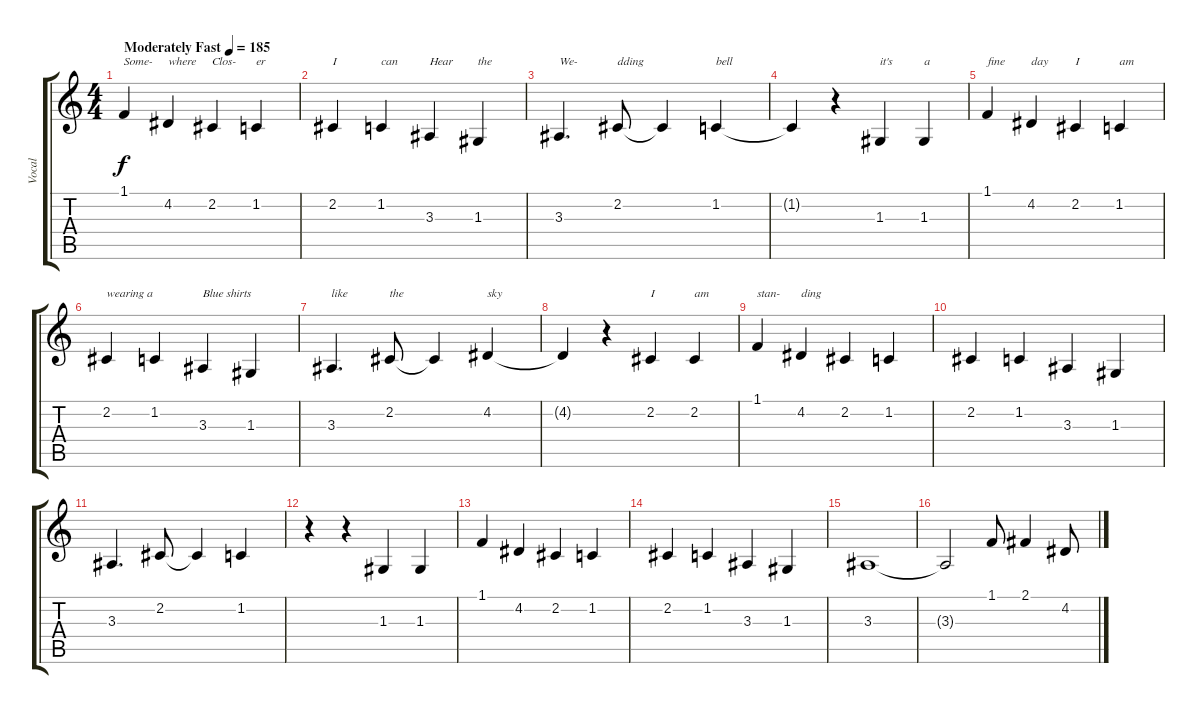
\track ("Vocal" "Vocal") {instrument lead5charang}
\staff {score tabs}
\tuning (E4 B3 G3 D3 A2 E2) {hide}
\ts (4 4)
\tempo (185 "Moderately Fast")
\clef g2
\ks c
1.1.4{txt "Some-" dy f instrument lead5charang} 4.2.4{txt "where"} 2.2.4{txt "Clos-"} 1.2.4{txt "er"} |
2.2.4{txt "I "} 1.2.4{txt "can"} 3.3.4{txt "Hear "} 1.3.4{txt "the"} |
3.3.4{d txt "We-"} 2.2.8{txt "dding"} 2.2{t}.4 1.2.4{txt "bell"} |
1.2{t}.4 r.4 1.3.4{txt "it's"} 1.3.4{txt "a"} |
1.1.4{txt "fine"} 4.2.4{txt "day"} 2.2.4{txt "I"} 1.2.4{txt "am"} |
2.2.4{txt "wearing a"} 1.2.4 3.3.4{txt "Blue shirts"} 1.3.4 |
3.3.4{d txt "like"} 2.2.8{txt "the"} 2.2{t}.4 4.2.4{txt "sky"} |
4.2{t}.4 r.4 2.2.4{txt "I"} 2.2.4{txt "am"} |
1.1.4{txt "stan-"} 4.2.4{txt "ding"} 2.2.4 1.2.4 |
2.2.4 1.2.4 3.3.4 1.3.4 |
3.3.4{d} 2.2.8 2.2{t}.4 1.2.4 |
r.4 r.4 1.3.4 1.3.4 |
1.1.4 4.2.4 2.2.4 1.2.4 |
2.2.4 1.2.4 3.3.4 1.3.4 |
3.3.1 |
3.3{t}.2 1.1.8 2.1.4 4.2.8
